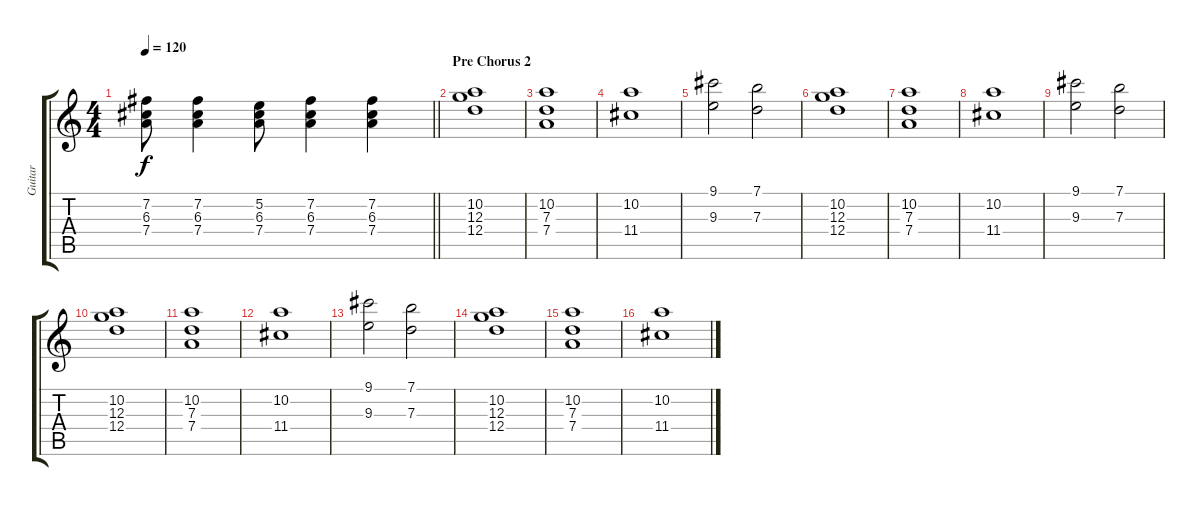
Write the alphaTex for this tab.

\track ("Guitar" "Guitar") {instrument electricguitarjazz}
\staff {score tabs}
\tuning (E4 B3 G3 D3 A2 E2) {hide}
\ts (4 4)
\tempo 120
\clef g2
\barLineRight lightlight
\ks c
(7.2{t} 6.3{t} 7.4{t}).8{dy f} (7.2 6.3 7.4).4 (5.2 6.3 7.4).8 (7.2 6.3 7.4).4 (7.2 6.3 7.4).4 |
\section ("" "Pre Chorus 2")
(10.2 12.3 12.4).1 |
(10.2 7.3 7.4).1 |
(10.2 11.4).1 |
(9.1 9.3).2 (7.1 7.3).2 |
(10.2 12.3 12.4).1 |
(10.2 7.3 7.4).1 |
(10.2 11.4).1 |
(9.1 9.3).2 (7.1 7.3).2 |
(10.2 12.3 12.4).1 |
(10.2 7.3 7.4).1 |
(10.2 11.4).1 |
(9.1 9.3).2 (7.1 7.3).2 |
(10.2 12.3 12.4).1 |
(10.2 7.3 7.4).1 |
(10.2 11.4).1
